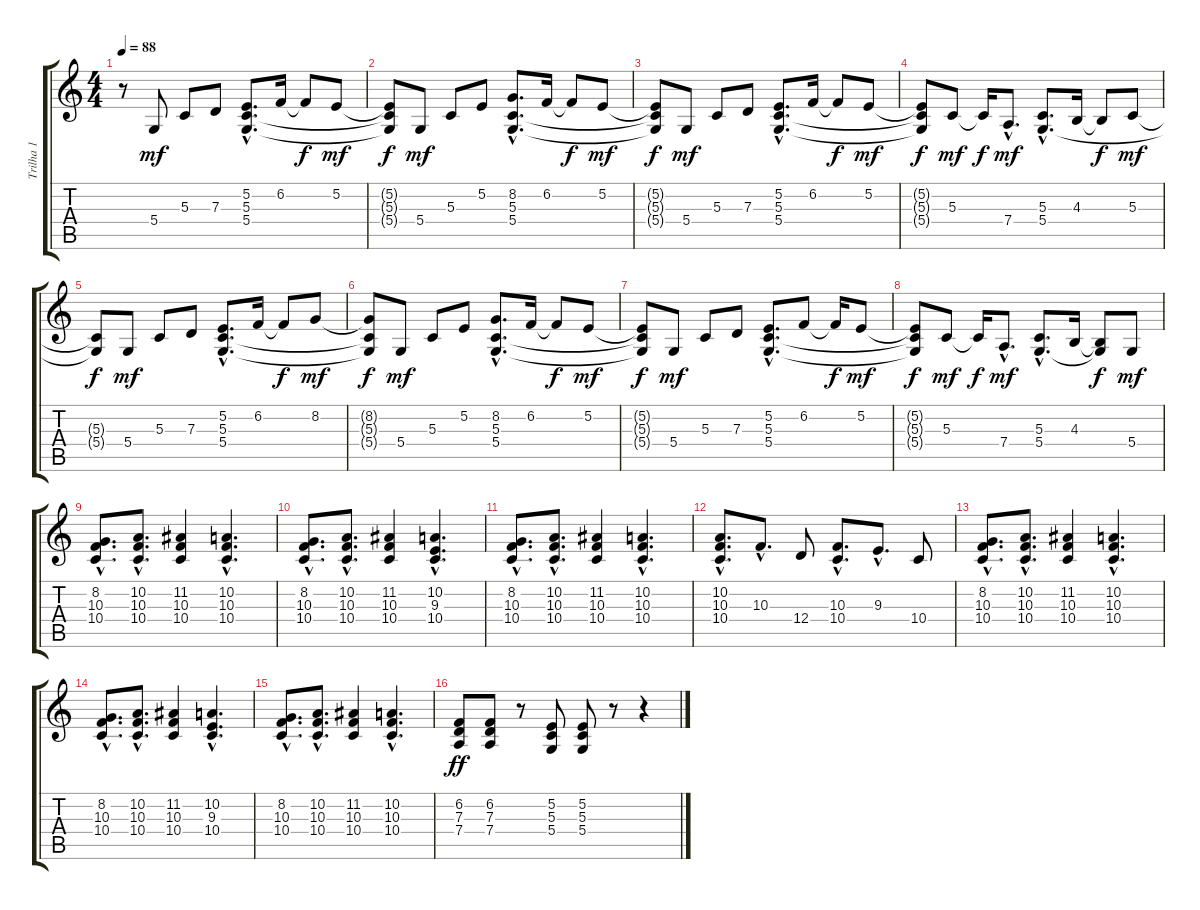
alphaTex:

\track ("Trilha 1" "Trilha 1") {instrument electricgrandpiano}
\staff {score tabs}
\tuning (E4 B3 G3 D3 A2 E2) {hide}
\ts (4 4)
\tempo 88
\clef g2
\ks c
r.8{dy mf instrument electricgrandpiano} 5.4.8 5.3.8 7.3.8 (5.2{hac} 5.3{hac} 5.4{hac}).8{d} 6.2.16 6.2{t}.8{dy f} 5.2.8{dy mf} |
(5.2{t} 5.3{t} 5.4{t}).8{dy f} 5.4.8{dy mf} 5.3.8 5.2.8 (8.2{hac} 5.3{hac} 5.4{hac}).8{d} 6.2.16 6.2{t}.8{dy f} 5.2.8{dy mf} |
(5.2{t} 5.3{t} 5.4{t}).8{dy f} 5.4.8{dy mf} 5.3.8 7.3.8 (5.2{hac} 5.3{hac} 5.4{hac}).8{d} 6.2.16 6.2{t}.8{dy f} 5.2.8{dy mf} |
(5.2{t} 5.3{t} 5.4{t}).8{dy f} 5.3.8{dy mf} 5.3{t}.16{dy f} 7.4{hac}.8{d dy mf} (5.3{hac} 5.4{hac}).8{d} 4.3.16 4.3{t}.8{dy f} 5.3.8{dy mf} |
(5.3{t} 5.4{t}).8{dy f} 5.4.8{dy mf} 5.3.8 7.3.8 (5.2{hac} 5.3{hac} 5.4{hac}).8{d} 6.2.16 6.2{t}.8{dy f} 8.2.8{dy mf} |
(8.2{t} 5.3{t} 5.4{t}).8{dy f} 5.4.8{dy mf} 5.3.8 5.2.8 (8.2{hac} 5.3{hac} 5.4{hac}).8{d} 6.2.16 6.2{t}.8{dy f} 5.2.8{dy mf} |
(5.2{t} 5.3{t} 5.4{t}).8{dy f} 5.4.8{dy mf} 5.3.8 7.3.8 (5.2{hac} 5.3{hac} 5.4{hac}).8{d} 6.2.8 6.2{t}.16{dy f} 5.2.8{dy mf} |
(5.2{t} 5.3{t} 5.4{t}).8{dy f} 5.3.8{dy mf} 5.3{t}.16{dy f} 7.4{hac}.8{d dy mf} (5.3{hac} 5.4{hac}).8{d} 4.3.16 (4.3{t} 5.4{t}).8{dy f} 5.4.8{dy mf} |
(8.2{hac} 10.3{hac} 10.4{hac}).8{d} (10.2{hac} 10.3{hac} 10.4{hac}).8{d} (11.2 10.3 10.4).4 (10.2{hac} 10.3{hac} 10.4{hac}).4{d} |
(8.2{hac} 10.3{hac} 10.4{hac}).8{d} (10.2{hac} 10.3{hac} 10.4{hac}).8{d} (11.2 10.3 10.4).4 (10.2{hac} 9.3{hac} 10.4{hac}).4{d} |
(8.2{hac} 10.3{hac} 10.4{hac}).8{d} (10.2{hac} 10.3{hac} 10.4{hac}).8{d} (11.2 10.3 10.4).4 (10.2{hac} 10.3{hac} 10.4{hac}).4{d} |
(10.2{hac} 10.3{hac} 10.4{hac}).8{d} 10.3{hac}.8{d} 12.4.8 (10.3{hac} 10.4{hac}).8{d} 9.3{hac}.8{d} 10.4.8 |
(8.2{hac} 10.3{hac} 10.4{hac}).8{d} (10.2{hac} 10.3{hac} 10.4{hac}).8{d} (11.2 10.3 10.4).4 (10.2{hac} 10.3{hac} 10.4{hac}).4{d} |
(8.2{hac} 10.3{hac} 10.4{hac}).8{d} (10.2{hac} 10.3{hac} 10.4{hac}).8{d} (11.2 10.3 10.4).4 (10.2{hac} 9.3{hac} 10.4{hac}).4{d} |
(8.2{hac} 10.3{hac} 10.4{hac}).8{d} (10.2{hac} 10.3{hac} 10.4{hac}).8{d} (11.2 10.3 10.4).4 (10.2{hac} 10.3{hac} 10.4{hac}).4{d} |
(6.2 7.3 7.4).8{dy ff} (6.2 7.3 7.4).8 r.8 (5.2 5.3 5.4).8 (5.2 5.3 5.4).8 r.8 r.4
